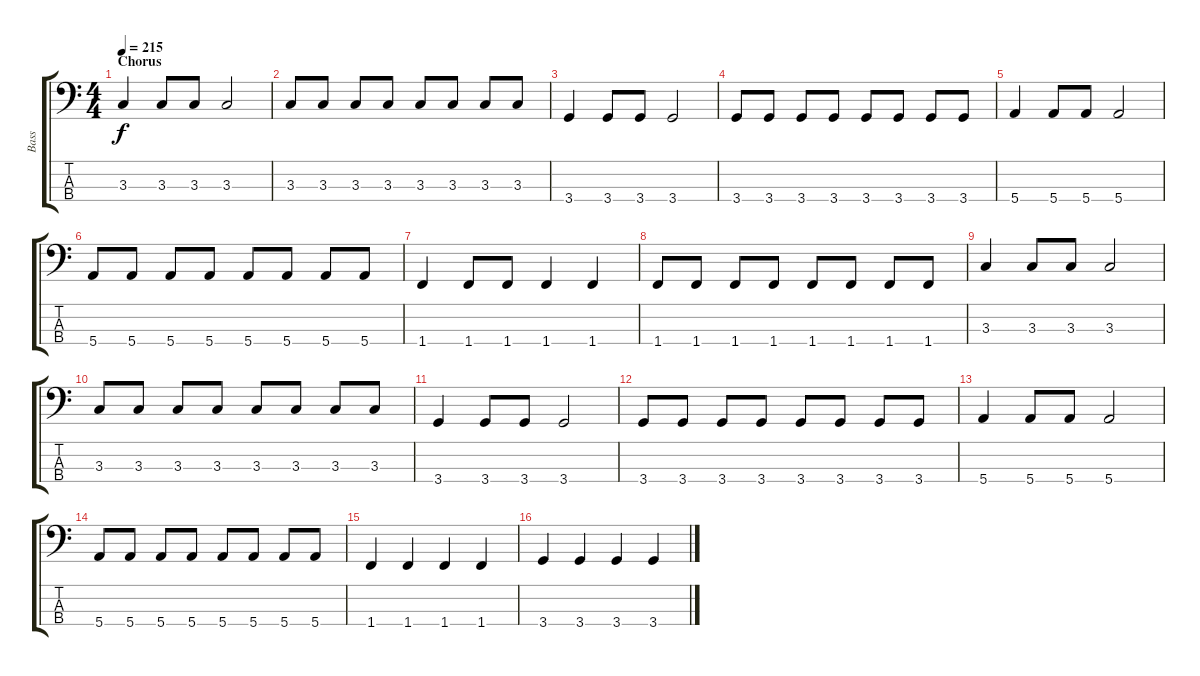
\track ("Bass" "Bass") {instrument electricbassfinger}
\staff {score tabs}
\tuning (G2 D2 A1 E1) {hide}
\ts (4 4)
\section ("" "Chorus")
\tempo 215
\clef f4
\ks c
3.3.4{dy f} 3.3.8 3.3.8 3.3.2 |
3.3.8 3.3.8 3.3.8 3.3.8 3.3.8 3.3.8 3.3.8 3.3.8 |
3.4.4 3.4.8 3.4.8 3.4.2 |
3.4.8 3.4.8 3.4.8 3.4.8 3.4.8 3.4.8 3.4.8 3.4.8 |
5.4.4 5.4.8 5.4.8 5.4.2 |
5.4.8 5.4.8 5.4.8 5.4.8 5.4.8 5.4.8 5.4.8 5.4.8 |
1.4.4 1.4.8 1.4.8 1.4.4 1.4.4 |
1.4.8 1.4.8 1.4.8 1.4.8 1.4.8 1.4.8 1.4.8 1.4.8 |
3.3.4 3.3.8 3.3.8 3.3.2 |
3.3.8 3.3.8 3.3.8 3.3.8 3.3.8 3.3.8 3.3.8 3.3.8 |
3.4.4 3.4.8 3.4.8 3.4.2 |
3.4.8 3.4.8 3.4.8 3.4.8 3.4.8 3.4.8 3.4.8 3.4.8 |
5.4.4 5.4.8 5.4.8 5.4.2 |
5.4.8 5.4.8 5.4.8 5.4.8 5.4.8 5.4.8 5.4.8 5.4.8 |
1.4.4 1.4.4 1.4.4 1.4.4 |
3.4.4 3.4.4 3.4.4 3.4.4
